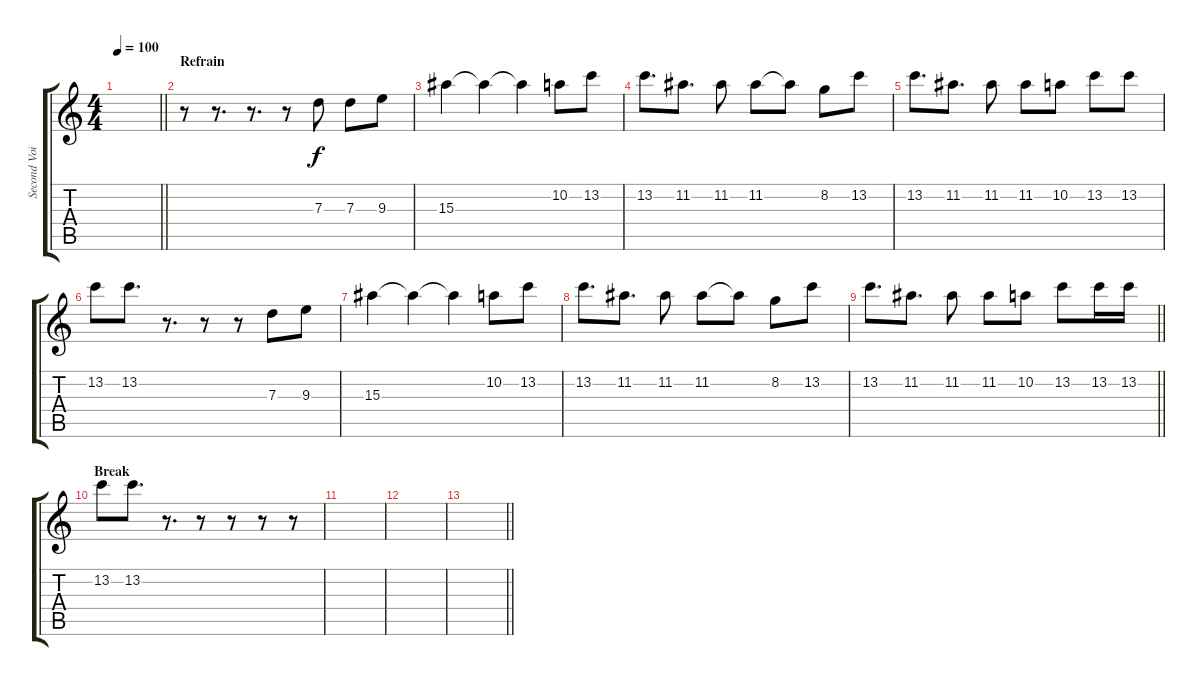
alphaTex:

\track ("Second Voice" "Second Voi") {instrument acousticguitarsteel}
\staff {score tabs}
\tuning (E4 B3 G3 D3 A2 E2) {hide}
\ts (4 4)
\tempo 100
\clef g2
\barLineRight lightlight
\ks c
|
\section ("" "Refrain")
r.8 r.8{d} r.8{d} r.8 7.3.8 7.3.8 9.3.8 |
15.3.4 15.3{t}.4 15.3{t}.4 10.2.8 13.2.8 |
13.2.8{d} 11.2.8{d} 11.2.8 11.2.8 11.2{t}.8 8.2.8 13.2.8 |
13.2.8{d} 11.2.8{d} 11.2.8 11.2.8 10.2.8 13.2.8 13.2.8 |
13.2.8 13.2.8{d} r.8{d} r.8 r.8 7.3.8 9.3.8 |
15.3.4 15.3{t}.4 15.3{t}.4 10.2.8 13.2.8 |
13.2.8{d} 11.2.8{d} 11.2.8 11.2.8 11.2{t}.8 8.2.8 13.2.8 |
\barLineRight lightlight
13.2.8{d} 11.2.8{d} 11.2.8 11.2.8 10.2.8 13.2.8 13.2.16 13.2.16 |
\section ("" "Break")
13.2.8 13.2.8{d} r.8{d} r.8 r.8 r.8 r.8 |
|
|
\barLineRight lightlight
